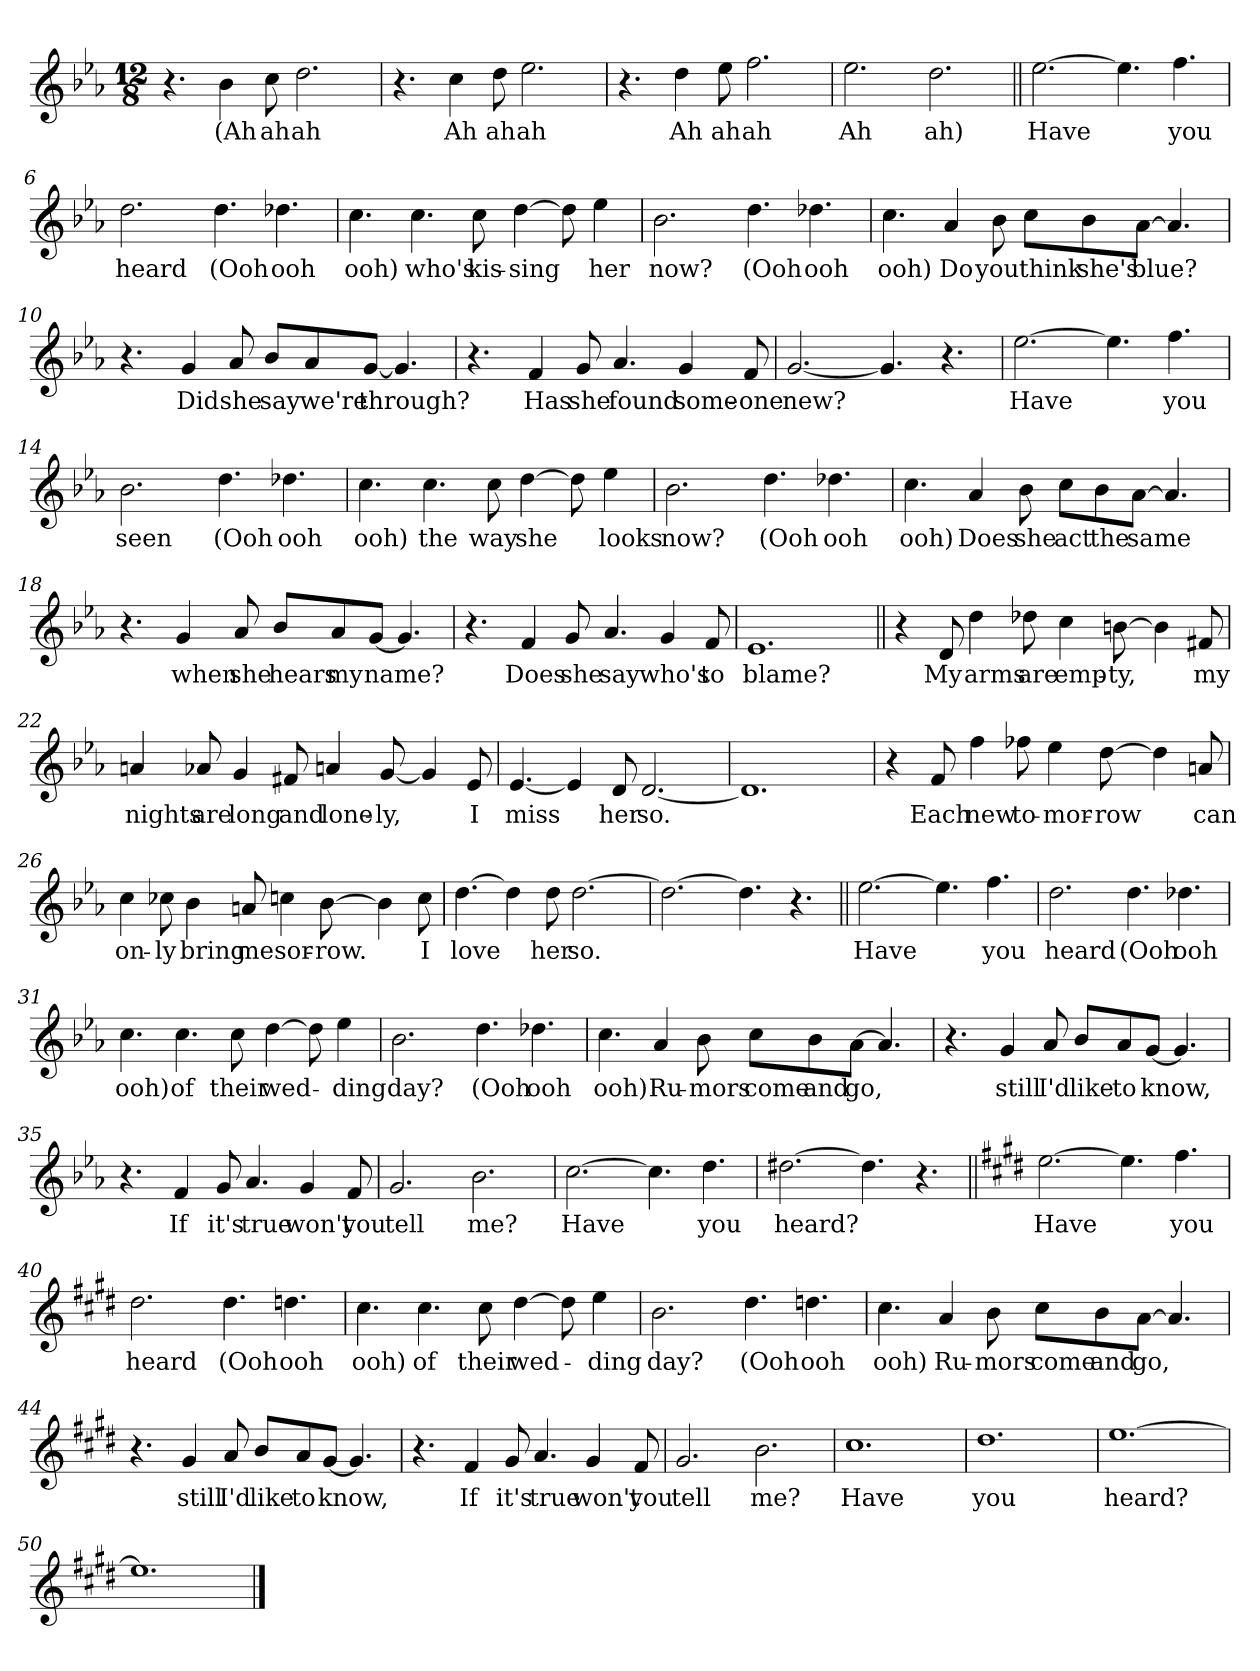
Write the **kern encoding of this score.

**kern	**text
*part1	*part1
*staff1	*staff1
*clefG2	*
*k[b-e-a-]	*
*E-:	*
*M12/8	*
=1	=1
4.r	.
!	!LO:LY:b
4b-\	(Ah
!	!LO:LY:b
8cc\	ah
!	!LO:LY:b
2.dd\	ah
=2	=2
4.r	.
!	!LO:LY:b
4cc\	Ah
!	!LO:LY:b
8dd\	ah
!	!LO:LY:b
2.ee-\	ah
=3	=3
4.r	.
!	!LO:LY:b
4dd\	Ah
!	!LO:LY:b
8ee-\	ah
!	!LO:LY:b
2.ff\	ah
=4	=4
!	!LO:LY:b
2.ee-\	Ah
!	!LO:LY:b
2.dd\	ah)
!!LO:LB:g=z
=5||	=5||
!	!LO:LY:b
[2.ee-\	Have
4.ee-\]	.
!	!LO:LY:b
4.ff\	you
=6	=6
!	!LO:LY:b
2.dd\	heard
!	!LO:LY:b
4.dd\	(Ooh
!	!LO:LY:b
4.dd-X\	ooh
=7	=7
!	!LO:LY:b
4.cc\	ooh)
!	!LO:LY:b
4.cc\	who's
!	!LO:LY:b
8cc\	kis-
!	!LO:LY:b
[4dd\	-sing
8dd\]	.
!	!LO:LY:b
4ee-\	her
=8	=8
!	!LO:LY:b
2.b-\	now?
!	!LO:LY:b
4.dd\	(Ooh
!	!LO:LY:b
4.dd-X\	ooh
!!LO:LB:g=z
=9	=9
!	!LO:LY:b
4.cc\	ooh)
!	!LO:LY:b
4a-/	Do
!	!LO:LY:b
8b-\	you
!	!LO:LY:b
8cc\L	think
!	!LO:LY:b
8b-\	she's
!	!LO:LY:b
[8a-\J	blue?
4.a-/]	.
=10	=10
4.r	.
!	!LO:LY:b
4g/	Did
!	!LO:LY:b
8a-/	she
!	!LO:LY:b
8b-/L	say
!	!LO:LY:b
8a-/	we're
!	!LO:LY:b
[8g/J	through?
4.g/]	.
=11	=11
4.r	.
!	!LO:LY:b
4f/	Has
!	!LO:LY:b
8g/	she
!	!LO:LY:b
4.a-/	found
!	!LO:LY:b
4g/	some-
!	!LO:LY:b
8f/	-one
!!LO:LB:g=z
=12	=12
!	!LO:LY:b
[2.g/	new?
4.g/]	.
4.r	.
=13	=13
!	!LO:LY:b
[2.ee-\	Have
4.ee-\]	.
!	!LO:LY:b
4.ff\	you
=14	=14
!	!LO:LY:b
2.b-\	seen
!	!LO:LY:b
4.dd\	(Ooh
!	!LO:LY:b
4.dd-X\	ooh
=15	=15
!	!LO:LY:b
4.cc\	ooh)
!	!LO:LY:b
4.cc\	the
!	!LO:LY:b
8cc\	way
!	!LO:LY:b
[4dd\	she
8dd\]	.
!	!LO:LY:b
4ee-\	looks
!!LO:LB:g=z
=16	=16
!	!LO:LY:b
2.b-\	now?
!	!LO:LY:b
4.dd\	(Ooh
!	!LO:LY:b
4.dd-X\	ooh
=17	=17
!	!LO:LY:b
4.cc\	ooh)
!	!LO:LY:b
4a-/	Does
!	!LO:LY:b
8b-\	she
!	!LO:LY:b
8cc\L	act
!	!LO:LY:b
8b-\	the
!	!LO:LY:b
[8a-\J	same
4.a-/]	.
=18	=18
4.r	.
!	!LO:LY:b
4g/	when
!	!LO:LY:b
8a-/	she
!	!LO:LY:b
8b-/L	hears
!	!LO:LY:b
8a-/	my
!	!LO:LY:b
[8g/J	name?
4.g/]	.
!!LO:LB:g=z
=19	=19
4.r	.
!	!LO:LY:b
4f/	Does
!	!LO:LY:b
8g/	she
!	!LO:LY:b
4.a-/	say
!	!LO:LY:b
4g/	who's
!	!LO:LY:b
8f/	to
=20	=20
!	!LO:LY:b
1.e-	blame?
=21||	=21||
4r	.
!	!LO:LY:b
8d/	My
!	!LO:LY:b
4dd\	arms
!	!LO:LY:b
8dd-X\	are
!	!LO:LY:b
4cc\	emp-
!	!LO:LY:b
[8bn\	-ty,
4b\]	.
!	!LO:LY:b
8f#X/	my
!!LO:LB:g=z
=22	=22
!	!LO:LY:b
4an/	nights
!	!LO:LY:b
8a-X/	are
!	!LO:LY:b
4g/	long
!	!LO:LY:b
8f#X/	and
!	!LO:LY:b
4an/	lone-
!	!LO:LY:b
[8g/	-ly,
4g/]	.
!	!LO:LY:b
8e-/	I
=23	=23
!	!LO:LY:b
[4.e-/	miss
4e-/]	.
!	!LO:LY:b
8d/	her
!	!LO:LY:b
[2.d/	so.
=24	=24
1.d]	.
=25	=25
4r	.
!	!LO:LY:b
8f/	Each
!	!LO:LY:b
4ff\	new
!	!LO:LY:b
8ff-X\	to-
!	!LO:LY:b
4ee-\	-mor-
!	!LO:LY:b
[8dd\	-row
4dd\]	.
!	!LO:LY:b
8an/	can
!!LO:LB:g=z
=26	=26
!	!LO:LY:b
4cc\	on-
!	!LO:LY:b
8cc-X\	-ly
!	!LO:LY:b
4b-\	bring
!	!LO:LY:b
8an/	me
!	!LO:LY:b
4ccn\	sor-
!	!LO:LY:b
[8b-\	-row.
4b-\]	.
!	!LO:LY:b
8cc\	I
=27	=27
!	!LO:LY:b
[4.dd\	love
4dd\]	.
!	!LO:LY:b
8dd\	her
!	!LO:LY:b
[2.dd\	so.
=28	=28
2.dd\_	.
4.dd\]	.
4.r	.
=29||	=29||
!	!LO:LY:b
[2.ee-\	Have
4.ee-\]	.
!	!LO:LY:b
4.ff\	you
!!LO:PB:g=z
=30	=30
!	!LO:LY:b
2.dd\	heard
!	!LO:LY:b
4.dd\	(Ooh
!	!LO:LY:b
4.dd-X\	ooh
=31	=31
!	!LO:LY:b
4.cc\	ooh)
!	!LO:LY:b
4.cc\	of
!	!LO:LY:b
8cc\	their
!	!LO:LY:b
[4dd\	wed-
8dd\]	.
!	!LO:LY:b
4ee-\	-ding
=32	=32
!	!LO:LY:b
2.b-\	day?
!	!LO:LY:b
4.dd\	(Ooh
!	!LO:LY:b
4.dd-X\	ooh
=33	=33
!	!LO:LY:b
4.cc\	ooh)
!	!LO:LY:b
4a-/	Ru-
!	!LO:LY:b
8b-\	-mors
!	!LO:LY:b
8cc\L	come
!	!LO:LY:b
8b-\	and
!	!LO:LY:b
[8a-\J	go,
4.a-/]	.
!!LO:LB:g=z
=34	=34
4.r	.
!	!LO:LY:b
4g/	still
!	!LO:LY:b
8a-/	I'd
!	!LO:LY:b
8b-/L	like
!	!LO:LY:b
8a-/	to
!	!LO:LY:b
[8g/J	know,
4.g/]	.
=35	=35
4.r	.
!	!LO:LY:b
4f/	If
!	!LO:LY:b
8g/	it's
!	!LO:LY:b
4.a-/	true
!	!LO:LY:b
4g/	won't
!	!LO:LY:b
8f/	you
=36	=36
!	!LO:LY:b
2.g/	tell
!	!LO:LY:b
2.b-\	me?
=37	=37
!	!LO:LY:b
[2.cc\	Have
4.cc\]	.
!	!LO:LY:b
4.dd\	you
!!LO:LB:g=z
=38	=38
!	!LO:LY:b
[2.dd#X\	heard?
4.dd#\]	.
4.r	.
=39||	=39||
*k[f#c#g#d#]	*
*E:	*
!	!LO:LY:b
[2.ee\	Have
4.ee\]	.
!	!LO:LY:b
4.ff#\	you
=40	=40
!	!LO:LY:b
2.dd#\	heard
!	!LO:LY:b
4.dd#\	(Ooh
!	!LO:LY:b
4.ddn\	ooh
=41	=41
!	!LO:LY:b
4.cc#\	ooh)
!	!LO:LY:b
4.cc#\	of
!	!LO:LY:b
8cc#\	their
!	!LO:LY:b
[4dd#\	wed-
8dd#\]	.
!	!LO:LY:b
4ee\	-ding
!!LO:LB:g=z
=42	=42
!	!LO:LY:b
2.b\	day?
!	!LO:LY:b
4.dd#\	(Ooh
!	!LO:LY:b
4.ddn\	ooh
=43	=43
!	!LO:LY:b
4.cc#\	ooh)
!	!LO:LY:b
4a/	Ru-
!	!LO:LY:b
8b\	-mors
!	!LO:LY:b
8cc#\L	come
!	!LO:LY:b
8b\	and
!	!LO:LY:b
[8a\J	go,
4.a/]	.
=44	=44
4.r	.
!	!LO:LY:b
4g#/	still
!	!LO:LY:b
8a/	I'd
!	!LO:LY:b
8b/L	like
!	!LO:LY:b
8a/	to
!	!LO:LY:b
[8g#/J	know,
4.g#/]	.
!!LO:LB:g=z
=45	=45
4.r	.
!	!LO:LY:b
4f#/	If
!	!LO:LY:b
8g#/	it's
!	!LO:LY:b
4.a/	true
!	!LO:LY:b
4g#/	won't
!	!LO:LY:b
8f#/	you
=46	=46
!	!LO:LY:b
2.g#/	tell
!	!LO:LY:b
2.b\	me?
=47	=47
!	!LO:LY:b
1.cc#	Have
=48	=48
!	!LO:LY:b
1.dd#	you
!!LO:LB:g=z
=49	=49
!	!LO:LY:b
[1.ee	heard?
=50	=50
1.ee]	.
==	==
*-	*-
